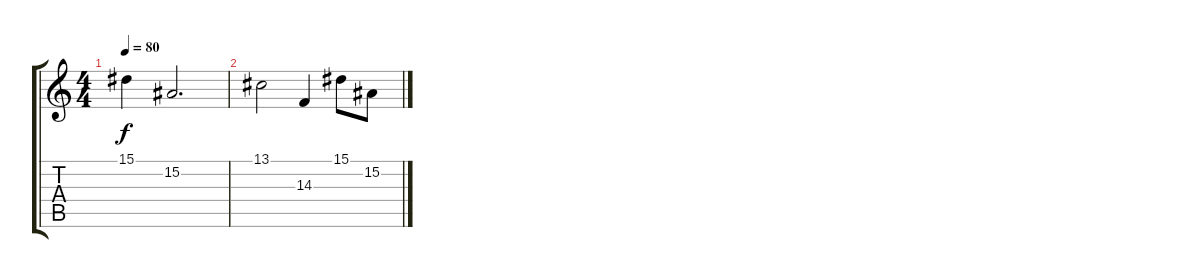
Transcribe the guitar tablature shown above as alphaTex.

\track "" {instrument synthstrings1}
\staff {score tabs}
\tuning (C4 G3 Eb3 Bb2 F2 C2) {hide}
\ts (4 4)
\tempo 80
\clef g2
\ks c
15.1.4{dy f} 15.2.2{d} |
13.1.2 14.3.4 15.1.8 15.2.8
